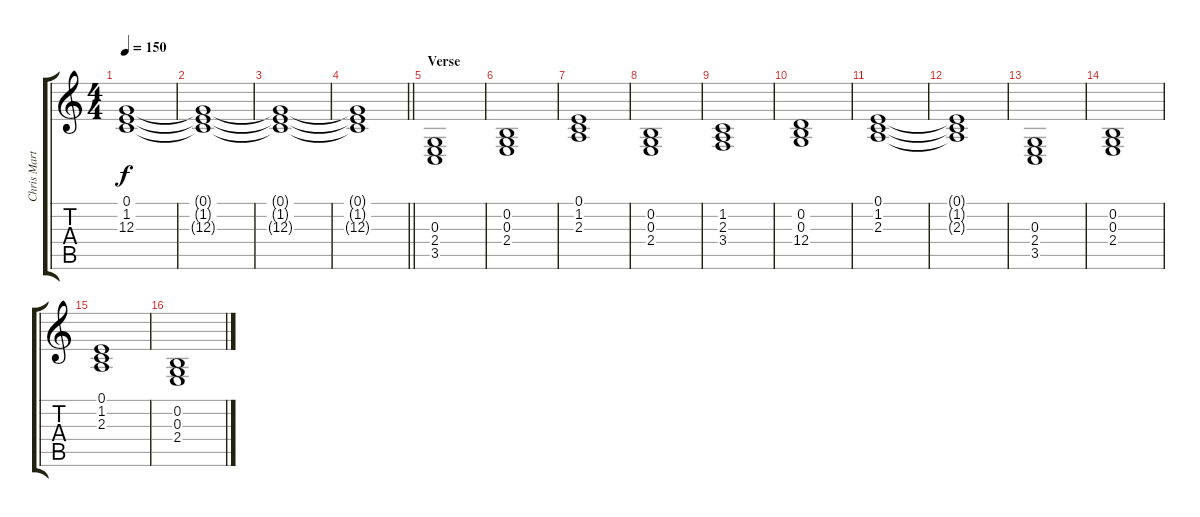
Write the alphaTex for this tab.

\track ("Chris Martin" "Chris Mart") {instrument synthstrings1}
\staff {score tabs}
\tuning (E4 B3 G3 D3 A2 E2) {hide}
\ts (4 4)
\tempo 150
\clef g2
\ks c
(0.1{t} 1.2{t} 12.3{t}).1{dy f} |
(0.1{t} 1.2{t} 12.3{t}).1 |
(0.1{t} 1.2{t} 12.3{t}).1 |
\barLineRight lightlight
(0.1{t} 1.2{t} 12.3{t}).1 |
\section ("" "Verse")
(0.3 2.4 3.5).1{volume 14 instrument acousticgrandpiano} |
(0.2 0.3 2.4).1 |
(0.1 1.2 2.3).1 |
(0.2 0.3 2.4).1 |
(1.2 2.3 3.4).1 |
(0.2 0.3 12.4).1 |
(0.1 1.2 2.3).1 |
(0.1{t} 1.2{t} 2.3{t}).1 |
(0.3 2.4 3.5).1{volume 14 instrument acousticgrandpiano} |
(0.2 0.3 2.4).1 |
(0.1 1.2 2.3).1 |
(0.2 0.3 2.4).1
